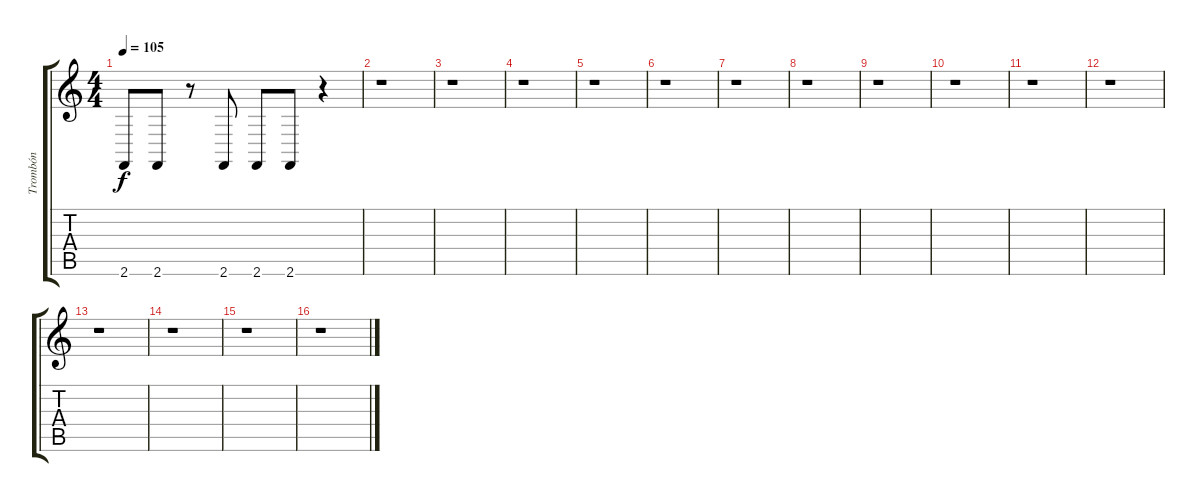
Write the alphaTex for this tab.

\track ("Trombón" "Trombón") {instrument trombone}
\staff {score tabs}
\tuning (E4 B3 G3 D3 A2 Eb2) {hide}
\ts (4 4)
\tempo 105
\clef g2
\ks c
2.6.8{dy f} 2.6.8 r.8 2.6.8 2.6.8 2.6.8 r.4 |
r.1 |
r.1 |
r.1 |
r.1 |
r.1 |
r.1 |
r.1 |
r.1 |
r.1 |
r.1 |
r.1 |
r.1 |
r.1 |
r.1 |
r.1
